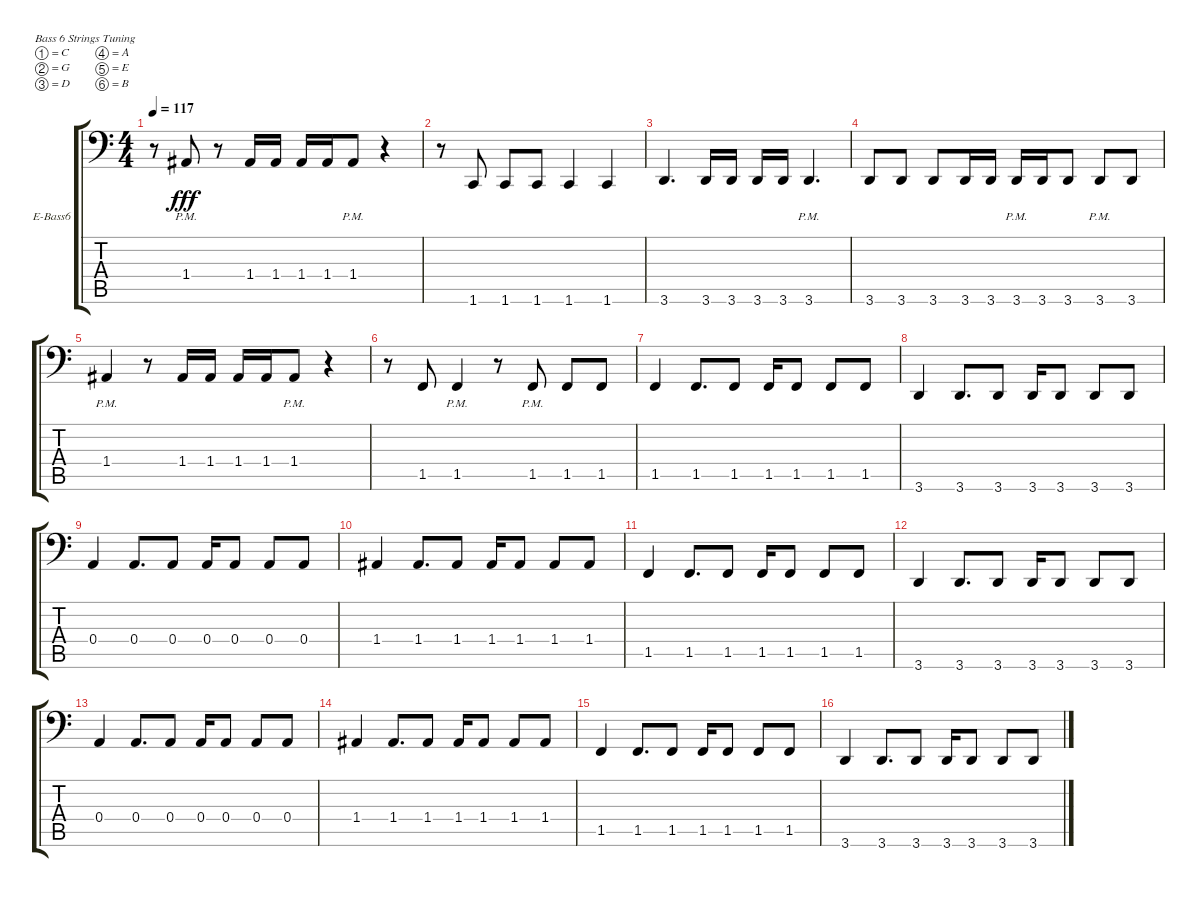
\defaultSystemsLayout 4
\bracketExtendMode groupsimilarinstruments
\firstSystemTrackNameOrientation horizontal
\otherSystemsTrackNameOrientation horizontal
\track ("denver" "E-Bass6") {instrument electricbassfinger}
\staff {score tabs}
\tuning (C3 G2 D2 A1 E1 B0)
\ts (4 4)
\tempo 117
\clef f4
\scale
0.333333
\ks c
r.8{dy fff} 1.4{pm}.8 r.8 1.4.16 1.4.16 1.4.16 1.4.16 1.4{pm}.8 r.4 |
\scale
0.333333 r.8 1.6.8 1.6.8 1.6.8 1.6.4 1.6.4 |
\scale
0.333333 3.6.4{d} 3.6.16 3.6.16 3.6.16 3.6.16 3.6{pm}.4{d} |
\scale
0.333333 3.6.8 3.6.8 3.6.8 3.6.16 3.6.16 3.6{pm}.16 3.6.16 3.6.8 3.6{pm}.8 3.6.8 |
\scale
0.333333 1.4{pm}.4 r.8 1.4.16 1.4.16 1.4.16 1.4.16 1.4{pm}.8 r.4 |
\scale
0.333333 r.8 1.5.8 1.5{pm}.4 r.8 1.5{pm}.8 1.5.8 1.5.8 |
\scale
0.333333 1.5.4 1.5.8{d} 1.5.8 1.5.16 1.5.8 1.5.8 1.5.8 |
\scale
0.333333 3.6.4 3.6.8{d} 3.6.8 3.6.16 3.6.8 3.6.8 3.6.8 |
\scale
0.333333 0.4.4 0.4.8{d} 0.4.8 0.4.16 0.4.8 0.4.8 0.4.8 |
\scale
0.333333 1.4.4 1.4.8{d} 1.4.8 1.4.16 1.4.8 1.4.8 1.4.8 |
\scale
0.333333 1.5.4 1.5.8{d} 1.5.8 1.5.16 1.5.8 1.5.8 1.5.8 |
\scale
0.333333 3.6.4 3.6.8{d} 3.6.8 3.6.16 3.6.8 3.6.8 3.6.8 |
\scale
0.333333 0.4.4 0.4.8{d} 0.4.8 0.4.16 0.4.8 0.4.8 0.4.8 |
\scale
0.333333 1.4.4 1.4.8{d} 1.4.8 1.4.16 1.4.8 1.4.8 1.4.8 |
\scale
0.333333 1.5.4 1.5.8{d} 1.5.8 1.5.16 1.5.8 1.5.8 1.5.8 |
\scale
0.333333 3.6.4 3.6.8{d} 3.6.8 3.6.16 3.6.8 3.6.8 3.6.8
